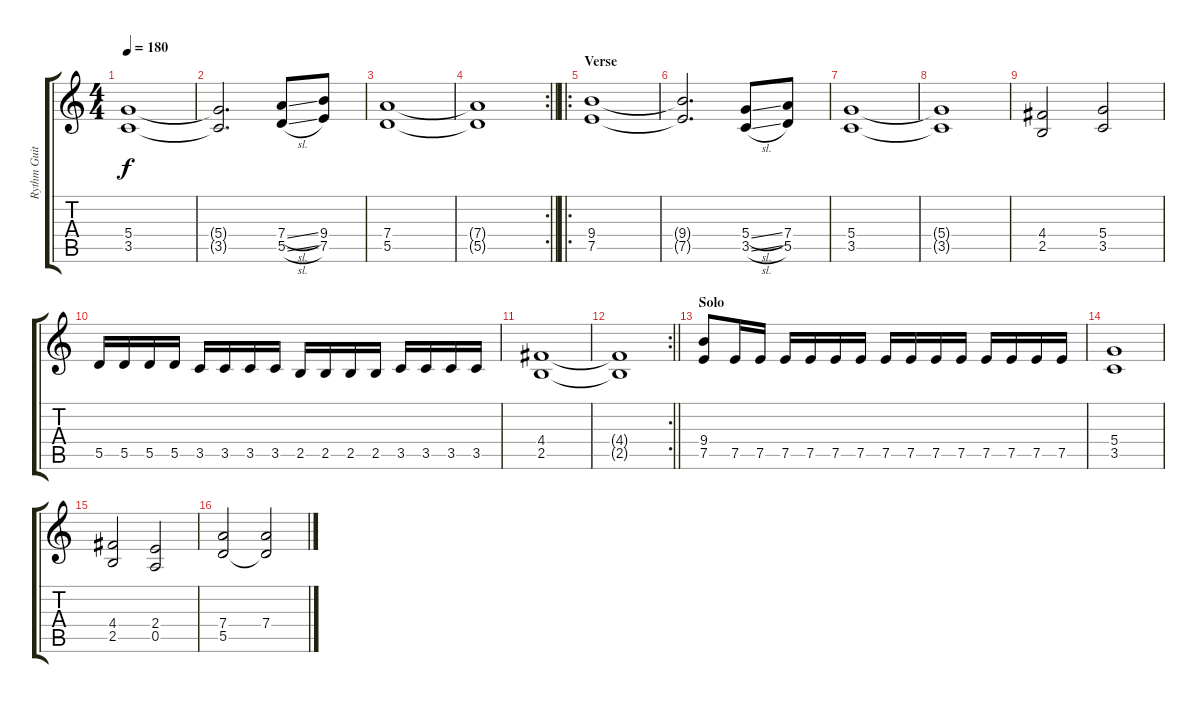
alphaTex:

\track ("Rythm Guitar" "Rythm Guit") {instrument distortionguitar}
\staff {score tabs}
\tuning (E4 B3 G3 D3 A2 E2) {hide}
\ts (4 4)
\tempo 180
\clef g2
\ks c
(5.4 3.5).1{dy f} |
(5.4{t} 3.5{t}).2{d} (7.4{sl} 5.5{sl}).8 (9.4 7.5).8 |
(7.4 5.5).1 |
\rc 2
\barLineRight lightlight
(7.4{t} 5.5{t}).1 |
\ro
\section ("" "Verse")
(9.4 7.5).1 |
(9.4{t} 7.5{t}).2{d} (5.4{sl} 3.5{sl}).8 (7.4 5.5).8 |
(5.4 3.5).1 |
(5.4{t} 3.5{t}).1 |
(4.4 2.5).2 (5.4 3.5).2 |
5.5.16 5.5.16 5.5.16 5.5.16 3.5.16 3.5.16 3.5.16 3.5.16 2.5.16 2.5.16 2.5.16 2.5.16 3.5.16 3.5.16 3.5.16 3.5.16 |
(4.4 2.5).1 |
\rc 2
\barLineRight lightlight
(4.4{t} 2.5{t}).1 |
\section ("" "Solo")
(9.4 7.5).8 7.5.16 7.5.16 7.5.16 7.5.16 7.5.16 7.5.16 7.5.16 7.5.16 7.5.16 7.5.16 7.5.16 7.5.16 7.5.16 7.5.16 |
(5.4 3.5).1 |
(4.4 2.5).2 (2.4 0.5).2 |
(7.4 5.5).2 (7.4 5.5{t}).2
